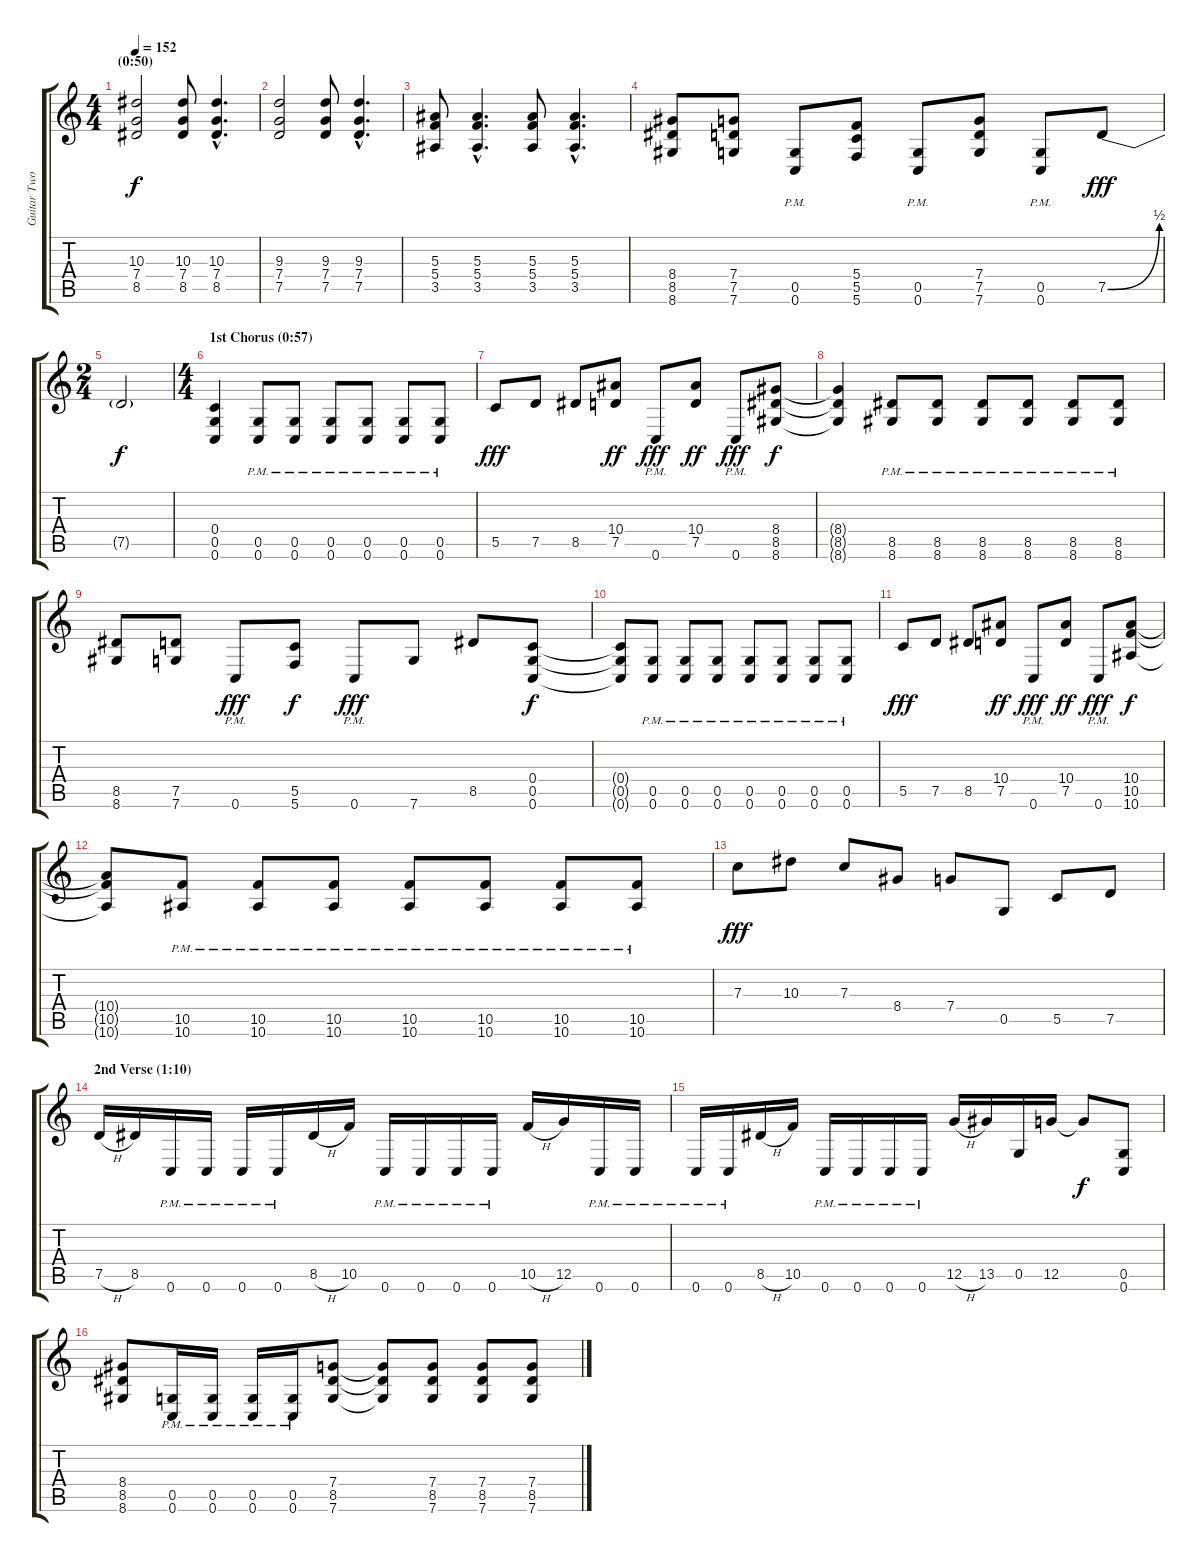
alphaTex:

\track ("Guitar Two" "Guitar Two") {instrument overdrivenguitar}
\staff {score tabs}
\tuning (D4 A3 F3 C3 G2 C2) {hide}
\ts (4 4)
\section ("" "(0:50)")
\tempo 152
\clef g2
\ks c
(10.3 7.4 8.5).2{dy f} (10.3 7.4 8.5).8 (10.3{hac} 7.4{hac} 8.5{hac}).4{d} |
(9.3 7.4 7.5).2 (9.3 7.4 7.5).8 (9.3{hac} 7.4{hac} 7.5{hac}).4{d} |
(5.3 5.4 3.5).8 (5.3{hac} 5.4{hac} 3.5{hac}).4{d} (5.3 5.4 3.5).8 (5.3{hac} 5.4{hac} 3.5{hac}).4{d} |
(8.4 8.5 8.6).8 (7.4 7.5 7.6).8 (0.5{pm} 0.6{pm}).8 (5.4 5.5 5.6).8 (0.5{pm} 0.6{pm}).8 (7.4 7.5 7.6).8 (0.5{pm} 0.6{pm}).8 7.5{be (bend 0 0 60 2)}.8{dy fff} |
\ts (2 4)
7.5{t}.2{dy f} |
\ts (4 4)
\section ("" "1st Chorus (0:57)")
(0.4 0.5 0.6).4 (0.5{pm} 0.6{pm}).8 (0.5{pm} 0.6{pm}).8 (0.5{pm} 0.6{pm}).8 (0.5{pm} 0.6{pm}).8 (0.5{pm} 0.6{pm}).8 (0.5{pm} 0.6{pm}).8 |
5.5.8{dy fff} 7.5.8 8.5.8 (10.4 7.5).8{dy ff} 0.6{pm}.8{dy fff} (10.4 7.5).8{dy ff} 0.6{pm}.8{dy fff} (8.4 8.5 8.6).8{dy f} |
(8.4{t} 8.5{t} 8.6{t}).4 (8.5{pm} 8.6{pm}).8 (8.5{pm} 8.6{pm}).8 (8.5{pm} 8.6{pm}).8 (8.5{pm} 8.6{pm}).8 (8.5{pm} 8.6{pm}).8 (8.5{pm} 8.6{pm}).8 |
(8.5 8.6).8 (7.5 7.6).8 0.6{pm}.8{dy fff} (5.5 5.6).8{dy f} 0.6{pm}.8{dy fff} 7.6.8 8.5.8 (0.4 0.5 0.6).8{dy f} |
(0.4{t} 0.5{t} 0.6{t}).8 (0.5{pm} 0.6{pm}).8 (0.5{pm} 0.6{pm}).8 (0.5{pm} 0.6{pm}).8 (0.5{pm} 0.6{pm}).8 (0.5{pm} 0.6{pm}).8 (0.5{pm} 0.6{pm}).8 (0.5{pm} 0.6{pm}).8 |
5.5.8{dy fff} 7.5.8 8.5.8 (10.4 7.5).8{dy ff} 0.6{pm}.8{dy fff} (10.4 7.5).8{dy ff} 0.6{pm}.8{dy fff} (10.4 10.5 10.6).8{dy f} |
(10.4{t} 10.5{t} 10.6{t}).8 (10.5{pm} 10.6{pm}).8 (10.5{pm} 10.6{pm}).8 (10.5{pm} 10.6{pm}).8 (10.5{pm} 10.6{pm}).8 (10.5{pm} 10.6{pm}).8 (10.5{pm} 10.6{pm}).8 (10.5{pm} 10.6{pm}).8 |
7.3.8{dy fff} 10.3.8 7.3.8 8.4.8 7.4.8 0.5.8 5.5.8 7.5.8 |
\section ("" "2nd Verse (1:10)")
7.5{h}.16 8.5.16 0.6{pm}.16 0.6{pm}.16 0.6{pm}.16 0.6{pm}.16 8.5{h}.16 10.5.16 0.6{pm}.16 0.6{pm}.16 0.6{pm}.16 0.6{pm}.16 10.5{h}.16 12.5.16 0.6{pm}.16 0.6{pm}.16 |
0.6{pm}.16 0.6{pm}.16 8.5{h}.16 10.5.16 0.6{pm}.16 0.6{pm}.16 0.6{pm}.16 0.6{pm}.16 12.5{h}.16 13.5.16 0.5.16 12.5.16 12.5{t}.8{dy f} (0.5 0.6).8 |
(8.4 8.5 8.6).8 (0.5{pm} 0.6{pm}).16 (0.5{pm} 0.6{pm}).16 (0.5{pm} 0.6{pm}).16 (0.5{pm} 0.6{pm}).16 (7.4 8.5 7.6).8 (7.4{t} 8.5{t} 7.6{t}).8 (7.4 8.5 7.6).8 (7.4 8.5 7.6).8 (7.4 8.5 7.6).8
